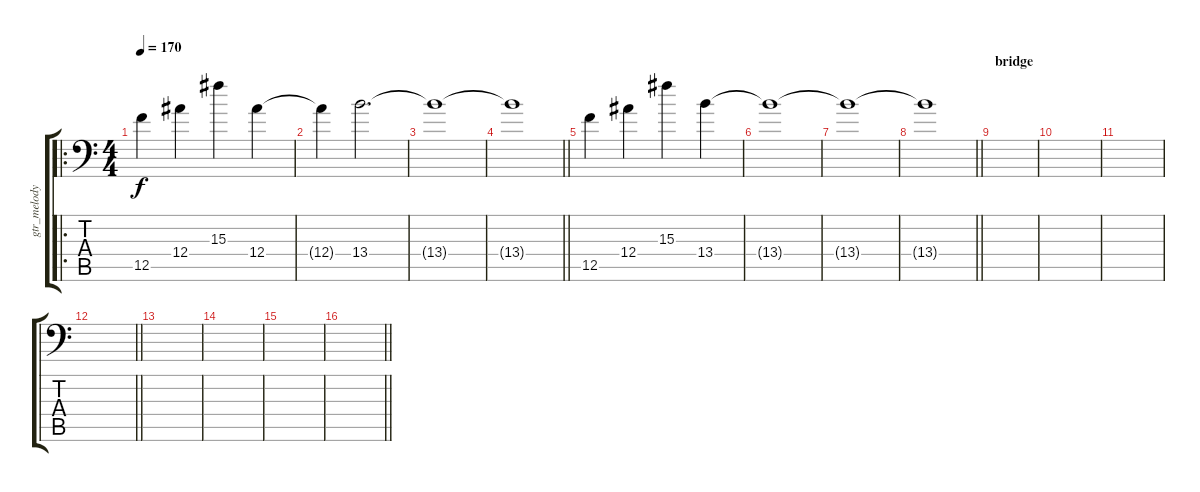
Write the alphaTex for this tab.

\track ("gtr_melody" "gtr_melody") {instrument distortionguitar}
\staff {score tabs}
\tuning (C4 G3 Eb3 Bb2 F2 Bb1) {hide}
\ro
\ts (4 4)
\tempo 170
\clef f4
\ks c
12.5.4{dy f} 12.4.4 15.3.4 12.4.4 |
12.4{t}.4 13.4.2{d} |
13.4{t}.1 |
\barLineRight lightlight
13.4{t}.1 |
12.5.4 12.4.4 15.3.4 13.4.4 |
13.4{t}.1 |
13.4{t}.1 |
\barLineRight lightlight
13.4{t}.1 |
\section ("" "bridge")
|
|
|
\barLineRight lightlight
|
|
|
|
\barLineRight lightlight
